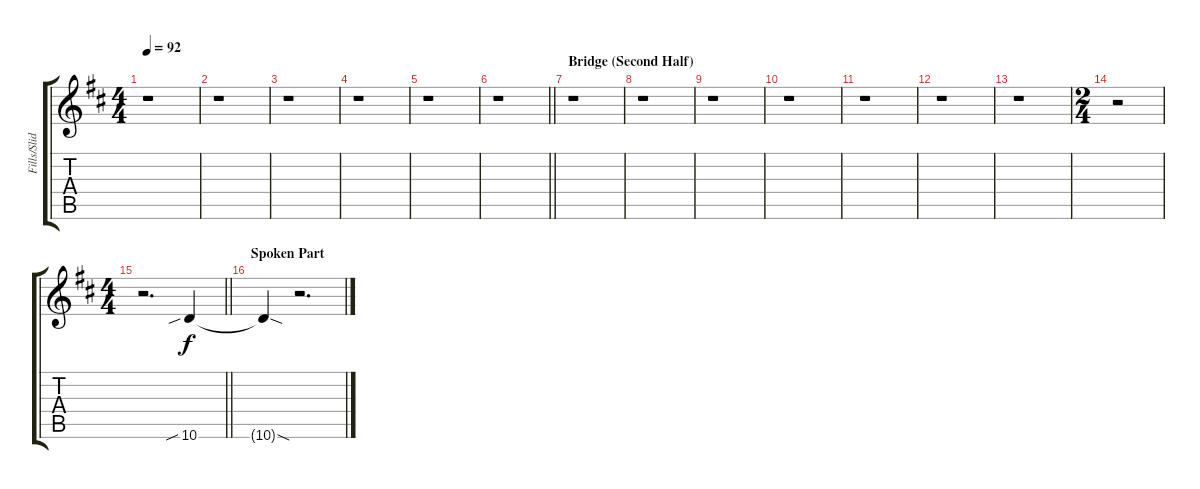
\track ("Fills/Slides" "Fills/Slid") {instrument overdrivenguitar}
\staff {score tabs}
\tuning (E4 B3 G3 D3 A2 E2) {hide}
\ts (4 4)
\tempo 92
\clef g2
\ks d
r.1{dy f} |
r.1 |
r.1 |
r.1 |
r.1 |
\barLineRight lightlight
r.1 |
\section ("" "Bridge (Second Half)")
r.1 |
r.1 |
r.1 |
r.1 |
r.1 |
r.1 |
r.1 |
\ts (2 4)
r.2 |
\ts (4 4)
\barLineRight lightlight
r.2{d} 10.6{sib}.4 |
\section ("" "Spoken Part")
10.6{sod t}.4 r.2{d}
